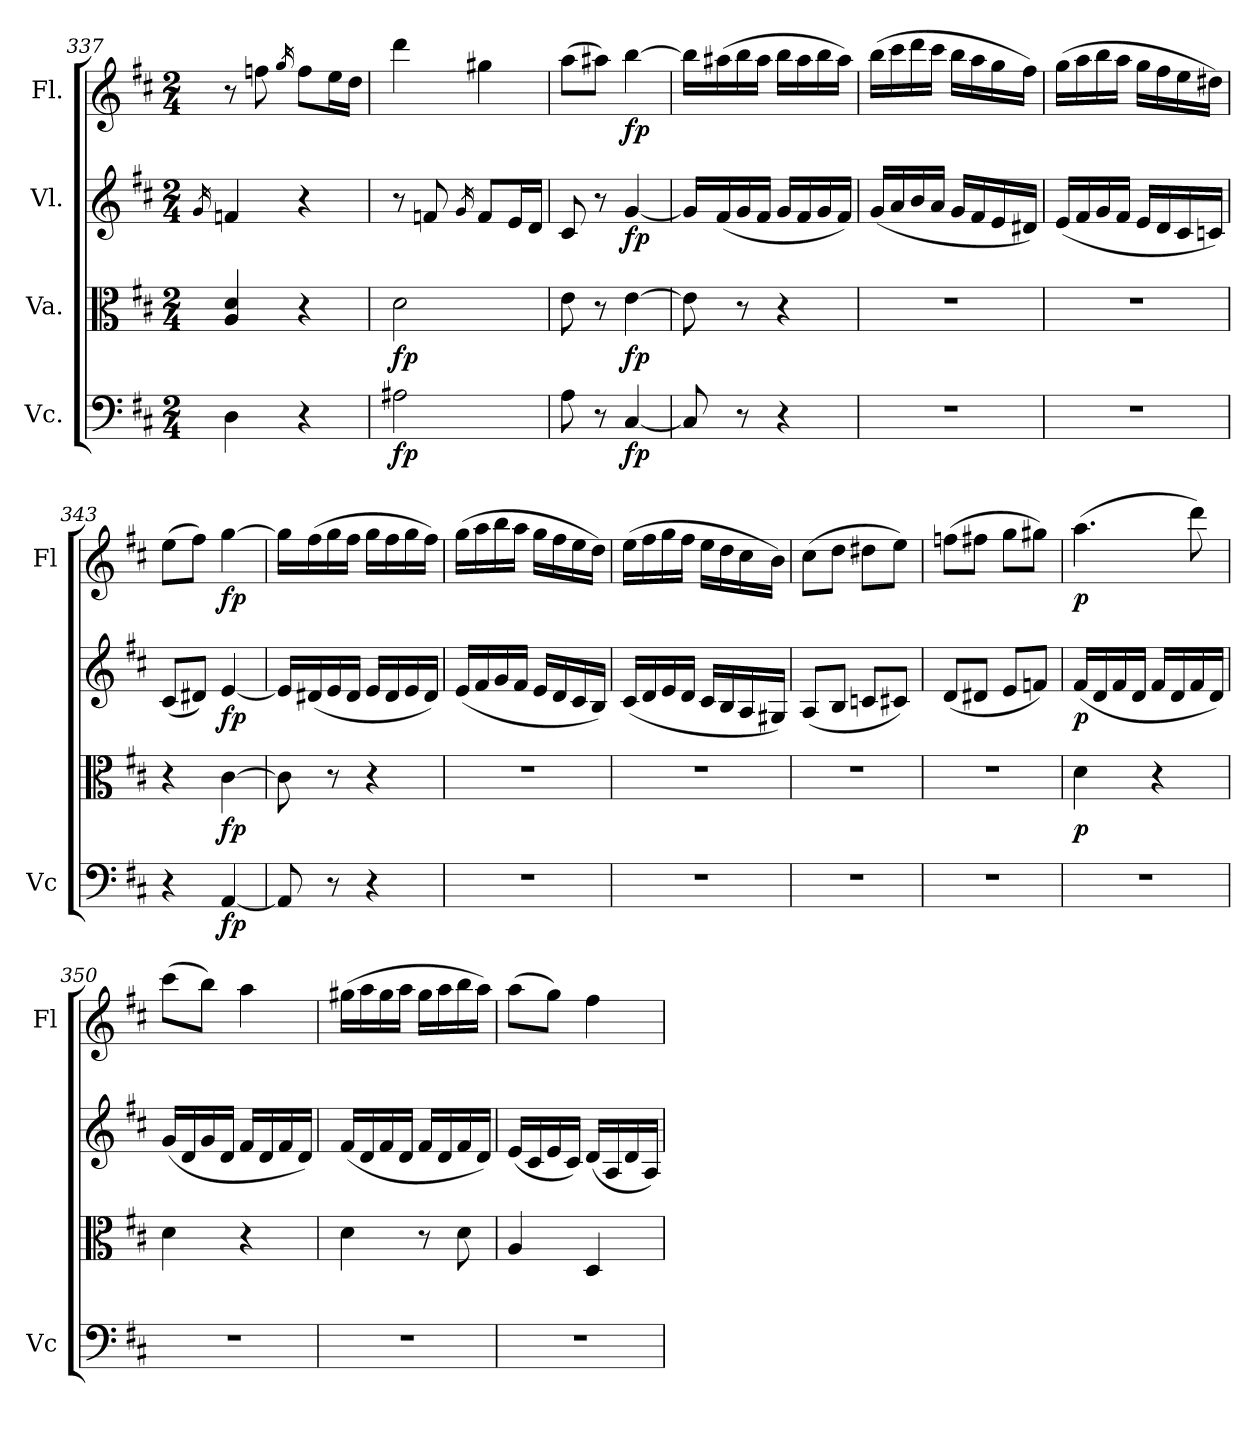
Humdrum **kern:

**kern	**dynam	**kern	**dynam	**kern	**dynam	**kern	**dynam
*part4	*part4	*part3	*part3	*part2	*part2	*part1	*part1
*staff4	*staff4	*staff3	*staff3	*staff2	*staff2	*staff1	*staff1
*I"Vc.	*	*I"Va.	*	*I"Vl.	*	*I"Fl.	*
*I'Vc	*	*	*	*	*	*I'Fl	*
*clefF4	*	*clefC3	*	*clefG2	*	*clefG2	*
*k[f#c#]	*	*k[f#c#]	*	*k[f#c#]	*	*k[f#c#]	*
*M2/4	*	*M2/4	*	*M2/4	*	*M2/4	*
=337	=337	=337	=337	=337	=337	=337	=337
.	.	.	.	16qg/	.	.	.
4D\	.	4A/ 4d/	.	4fn/	.	8r	.
.	.	.	.	.	.	8ffn\	.
.	.	.	.	.	.	16qgg/	.
4r	.	4r	.	4r	.	8ff\L	.
.	.	.	.	.	.	16ee\L	.
.	.	.	.	.	.	16dd\JJ	.
=338	=338	=338	=338	=338	=338	=338	=338
!	!LO:DY:b	!	!	!	!	!	!
!	!LO:DY:n=1:b	!	!LO:DY:b	!	!	!	!
!	!	!	!LO:DY:n=1:b	!	!	!	!
2A#X\	f p	2d\	f p	8r	.	4ddd\	.
.	.	.	.	8fn/	.	.	.
.	.	.	.	16qg/	.	.	.
.	.	.	.	8f/L	.	4gg#X\	.
.	.	.	.	16e/L	.	.	.
.	.	.	.	16d/JJ	.	.	.
=339	=339	=339	=339	=339	=339	=339	=339
8A\	.	8e\	.	8c#/	.	(>8aa\L	.
8r	.	8r	.	8r	.	8aa#X\J)	.
!	!LO:DY:b	!	!	!	!	!	!
!	!LO:DY:n=1:b	!	!LO:DY:b	!	!	!	!
!	!	!	!LO:DY:n=1:b	!	!LO:DY:b	!	!
!	!	!	!	!	!LO:DY:n=1:b	!	!LO:DY:b
!	!	!	!	!	!	!	!LO:DY:n=1:b
[4C#/	f p	[4e\	f p	[4g/	f p	[4bb\	f p
=340	=340	=340	=340	=340	=340	=340	=340
8C#/]	.	8e\]	.	16g/LL]	.	16bb\LL]	.
.	.	.	.	(<16f#/	.	(>16aa#X\	.
8r	.	8r	.	16g/	.	16bb\	.
.	.	.	.	16f#/JJ	.	16aa#\JJ	.
4r	.	4r	.	16g/LL	.	16bb\LL	.
.	.	.	.	16f#/	.	16aa#\	.
.	.	.	.	16g/	.	16bb\	.
.	.	.	.	16f#/JJ)	.	16aa#\JJ)	.
!!LO:LB:g=z
=341	=341	=341	=341	=341	=341	=341	=341
2r	.	2r	.	(<16g/LL	.	(>16bb\LL	.
.	.	.	.	16a/	.	16ccc#\	.
.	.	.	.	16b/	.	16ddd\	.
.	.	.	.	16a/JJ	.	16ccc#\JJ	.
.	.	.	.	16g/LL	.	16bb\LL	.
.	.	.	.	16f#/	.	16aa\	.
.	.	.	.	16e/	.	16gg\	.
.	.	.	.	16d#X/JJ)	.	16ff#\JJ)	.
=342	=342	=342	=342	=342	=342	=342	=342
2r	.	2r	.	(<16e/LL	.	(>16gg\LL	.
.	.	.	.	16f#/	.	16aa\	.
.	.	.	.	16g/	.	16bb\	.
.	.	.	.	16f#/JJ	.	16aa\JJ	.
.	.	.	.	16e/LL	.	16gg\LL	.
.	.	.	.	16d/	.	16ff#\	.
.	.	.	.	16c#/	.	16ee\	.
.	.	.	.	16cn/JJ)	.	16dd#X\JJ)	.
=343	=343	=343	=343	=343	=343	=343	=343
4r	.	4r	.	(<8c#/L	.	(>8ee\L	.
.	.	.	.	8d#X/J)	.	8ff#\J)	.
!	!LO:DY:b	!	!	!	!	!	!
!	!LO:DY:n=1:b	!	!LO:DY:b	!	!	!	!
!	!	!	!LO:DY:n=1:b	!	!LO:DY:b	!	!
!	!	!	!	!	!LO:DY:n=1:b	!	!LO:DY:b
!	!	!	!	!	!	!	!LO:DY:n=1:b
[4AA/	f p	[4c#\	f p	[4e/	f p	[4gg\	f p
=344	=344	=344	=344	=344	=344	=344	=344
8AA/]	.	8c#\]	.	16e/LL]	.	16gg\LL]	.
.	.	.	.	(<16d#X/	.	(>16ff#\	.
8r	.	8r	.	16e/	.	16gg\	.
.	.	.	.	16d#/JJ	.	16ff#\JJ	.
4r	.	4r	.	16e/LL	.	16gg\LL	.
.	.	.	.	16d#/	.	16ff#\	.
.	.	.	.	16e/	.	16gg\	.
.	.	.	.	16d#/JJ)	.	16ff#\JJ)	.
=345	=345	=345	=345	=345	=345	=345	=345
2r	.	2r	.	(<16e/LL	.	(>16gg\LL	.
.	.	.	.	16f#/	.	16aa\	.
.	.	.	.	16g/	.	16bb\	.
.	.	.	.	16f#/JJ	.	16aa\JJ	.
.	.	.	.	16e/LL	.	16gg\LL	.
.	.	.	.	16d/	.	16ff#\	.
.	.	.	.	16c#/	.	16ee\	.
.	.	.	.	16B/JJ)	.	16dd\JJ)	.
=346	=346	=346	=346	=346	=346	=346	=346
2r	.	2r	.	(<16c#/LL	.	(>16ee\LL	.
.	.	.	.	16d/	.	16ff#\	.
.	.	.	.	16e/	.	16gg\	.
.	.	.	.	16d/JJ	.	16ff#\JJ	.
.	.	.	.	16c#/LL	.	16ee\LL	.
.	.	.	.	16B/	.	16dd\	.
.	.	.	.	16A/	.	16cc#\	.
.	.	.	.	16G#X/JJ)	.	16b\JJ)	.
=347	=347	=347	=347	=347	=347	=347	=347
2r	.	2r	.	(<8A/L	.	(>8cc#\L	.
.	.	.	.	8B/J	.	8dd\J	.
.	.	.	.	8cn/L	.	8dd#X\L	.
.	.	.	.	8c#X/J)	.	8ee\J)	.
!!LO:LB:g=z
=348	=348	=348	=348	=348	=348	=348	=348
2r	.	2r	.	(<8d/L	.	(>8ffn\L	.
.	.	.	.	8d#X/J	.	8ff#X\J	.
.	.	.	.	8e/L	.	8gg\L	.
.	.	.	.	8fn/J)	.	8gg#X\J)	.
=349	=349	=349	=349	=349	=349	=349	=349
!	!	!	!LO:DY:b	!	!LO:DY:b	!	!LO:DY:b
2r	.	4d\	p	(<16f#/LL	p	(>4.aa\	p
.	.	.	.	16d/	.	.	.
.	.	.	.	16f#/	.	.	.
.	.	.	.	16d/JJ	.	.	.
.	.	4r	.	16f#/LL	.	.	.
.	.	.	.	16d/	.	.	.
.	.	.	.	16f#/	.	8ddd\)	.
.	.	.	.	16d/JJ)	.	.	.
=350	=350	=350	=350	=350	=350	=350	=350
2r	.	4d\	.	(<16g/LL	.	(>8ccc#\L	.
.	.	.	.	16d/	.	.	.
.	.	.	.	16g/	.	8bb\J)	.
.	.	.	.	16d/JJ	.	.	.
.	.	4r	.	16f#/LL	.	4aa\	.
.	.	.	.	16d/	.	.	.
.	.	.	.	16f#/	.	.	.
.	.	.	.	16d/JJ)	.	.	.
=351	=351	=351	=351	=351	=351	=351	=351
2r	.	4d\	.	(<16f#/LL	.	(>16gg#X\LL	.
.	.	.	.	16d/	.	16aa\	.
.	.	.	.	16f#/	.	16gg#\	.
.	.	.	.	16d/JJ	.	16aa\JJ	.
.	.	8r	.	16f#/LL	.	16gg#\LL	.
.	.	.	.	16d/	.	16aa\	.
.	.	8d\	.	16f#/	.	16bb\	.
.	.	.	.	16d/JJ)	.	16aa\JJ)	.
=352	=352	=352	=352	=352	=352	=352	=352
2r	.	4A/	.	(<16e/LL	.	(>8aa\L	.
.	.	.	.	16c#/	.	.	.
.	.	.	.	16e/	.	8gg\J)	.
.	.	.	.	16c#/JJ)	.	.	.
.	.	4D/	.	(<16d/LL	.	4ff#\	.
.	.	.	.	16A/	.	.	.
.	.	.	.	16d/	.	.	.
.	.	.	.	16A/JJ)	.	.	.
=	=	=	=	=	=	=	=
*-	*-	*-	*-	*-	*-	*-	*-
